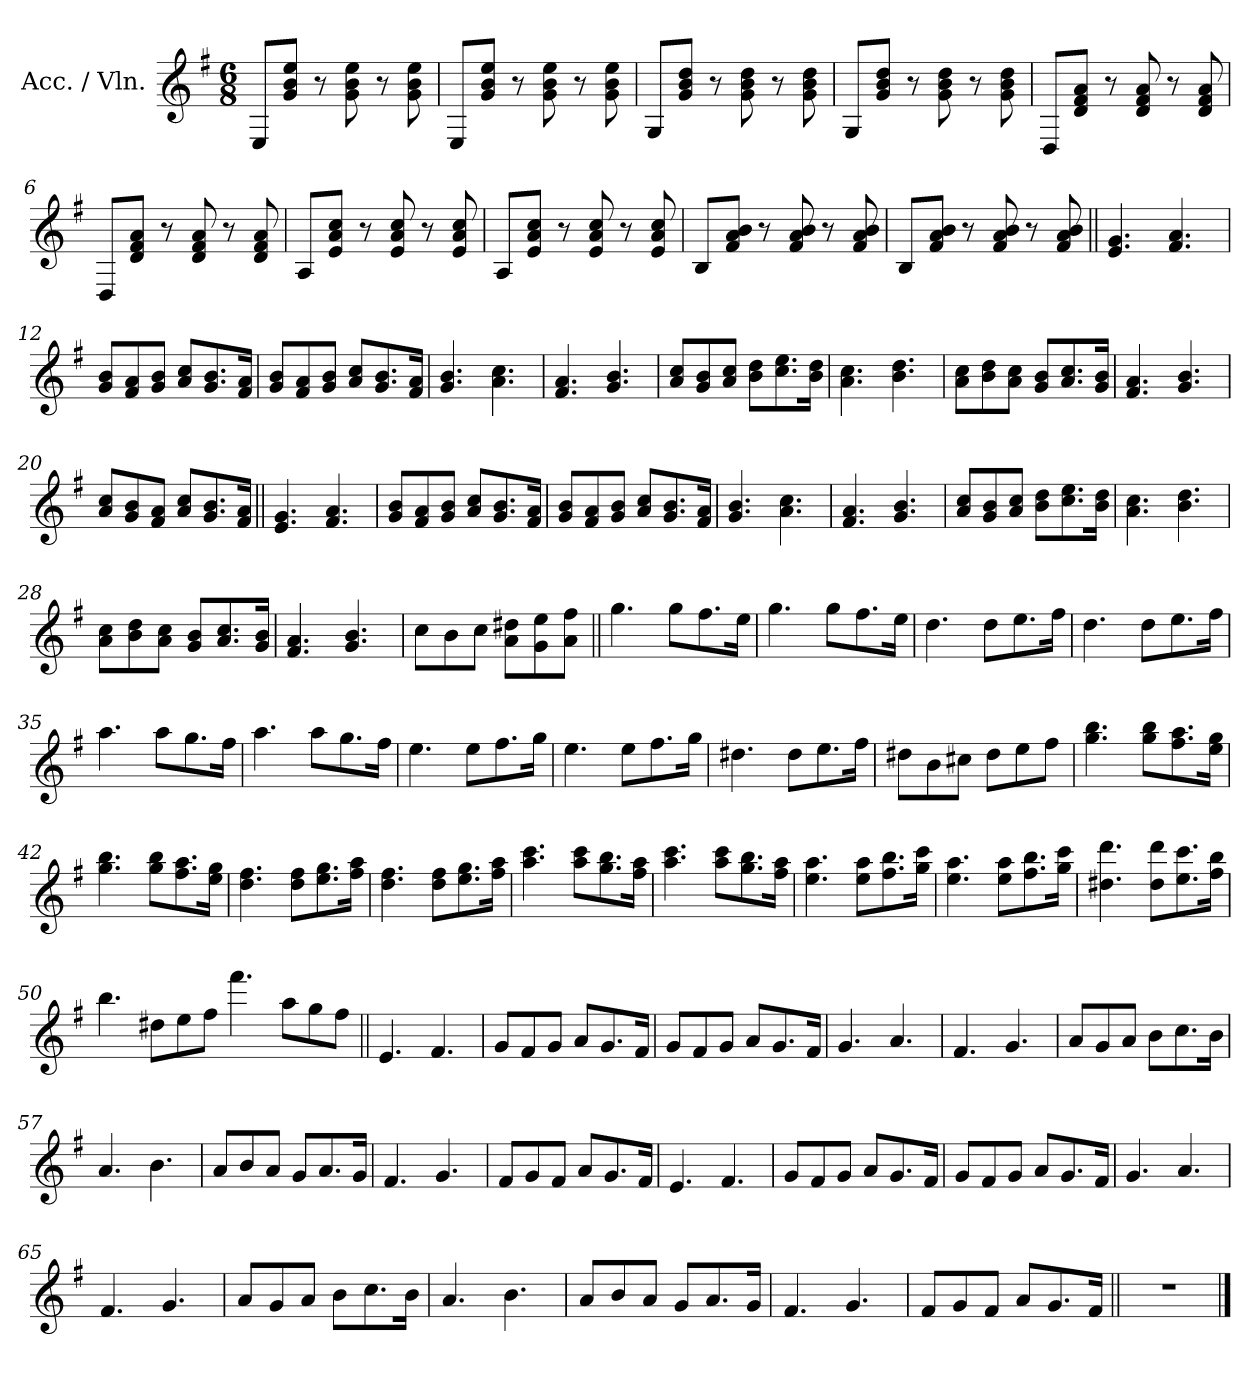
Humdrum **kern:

**kern
*part1
*staff1
*I"Acc. / Vln.
*I'Acc.
*clefG2
*k[f#]
*M6/8
*MM130
=1
8E!L
8g! 8b! 8ee!J
8r
8g! 8b! 8ee!
8r
8g! 8b! 8ee!
=2
8E!L
8g! 8b! 8ee!J
8r
8g! 8b! 8ee!
8r
8g! 8b! 8ee!
=3
8G!L
8g! 8b! 8dd!J
8r
8g! 8b! 8dd!
8r
8g! 8b! 8dd!
=4
8G!L
8g! 8b! 8dd!J
8r
8g! 8b! 8dd!
8r
8g! 8b! 8dd!
=5
8D!L
8d! 8f#! 8a!J
8r
8d! 8f#! 8a!
8r
8d! 8f#! 8a!
=6
8D!L
8d! 8f#! 8a!J
8r
8d! 8f#! 8a!
8r
8d! 8f#! 8a!
=7
8A!L
8e! 8a! 8cc!J
8r
8e! 8a! 8cc!
8r
8e! 8a! 8cc!
=8
8A!L
8e! 8a! 8cc!J
8r
8e! 8a! 8cc!
8r
8e! 8a! 8cc!
=9
8B!L
8f#! 8a! 8b!J
8r
8f#! 8a! 8b!
8r
8f#! 8a! 8b!
=10
8B!L
8f#! 8a! 8b!J
8r
8f#! 8a! 8b!
8r
8f#! 8a! 8b!
=11||
4.e 4.g
4.f# 4.a
=12
8g 8bL
8f# 8a
8g 8bJ
8a 8ccL
8.g 8.b
16f# 16aJk
=13
8g 8bL
8f# 8a
8g 8bJ
8a 8ccL
8.g 8.b
16f# 16aJk
=14
4.g 4.b
4.a 4.cc
=15
4.f# 4.a
4.g 4.b
=16
8a 8ccL
8g 8b
8a 8ccJ
8b 8ddL
8.cc 8.ee
16b 16ddJk
=17
4.a 4.cc
4.b 4.dd
=18
8a 8ccL
8b 8dd
8a 8ccJ
8g 8bL
8.a 8.cc
16g 16bJk
=19
4.f# 4.a
4.g 4.b
=20
8a 8ccL
8g 8b
8f# 8aJ
8a 8ccL
8.g 8.b
16f# 16aJk
=21||
4.e 4.g
4.f# 4.a
=22
8g 8bL
8f# 8a
8g 8bJ
8a 8ccL
8.g 8.b
16f# 16aJk
=23
8g 8bL
8f# 8a
8g 8bJ
8a 8ccL
8.g 8.b
16f# 16aJk
=24
4.g 4.b
4.a 4.cc
=25
4.f# 4.a
4.g 4.b
=26
8a 8ccL
8g 8b
8a 8ccJ
8b 8ddL
8.cc 8.ee
16b 16ddJk
=27
4.a 4.cc
4.b 4.dd
=28
8a 8ccL
8b 8dd
8a 8ccJ
8g 8bL
8.a 8.cc
16g 16bJk
=29
4.f# 4.a
4.g 4.b
=30
8ccL
8b
8ccJ
8a! 8dd#XL
8g! 8ee
8a! 8ff#J
=31||
4.gg
8ggL
8.ff#
16eeJk
=32
4.gg
8ggL
8.ff#
16eeJk
=33
4.dd
8ddL
8.ee
16ff#Jk
=34
4.dd
8ddL
8.ee
16ff#Jk
=35
4.aa
8aaL
8.gg
16ff#Jk
=36
4.aa
8aaL
8.gg
16ff#Jk
=37
4.ee
8eeL
8.ff#
16ggJk
=38
4.ee
8eeL
8.ff#
16ggJk
=39
4.dd#X
8dd#L
8.ee
16ff#Jk
=40
8dd#XL
8b
8cc#XJ
8dd#L
8ee
8ff#J
=41
4.gg 4.bb
8gg 8bbL
8.ff# 8.aa
16ee 16ggJk
=42
4.gg 4.bb
8gg 8bbL
8.ff# 8.aa
16ee 16ggJk
=43
4.dd 4.ff#
8dd 8ff#L
8.ee 8.gg
16ff# 16aaJk
=44
4.dd 4.ff#
8dd 8ff#L
8.ee 8.gg
16ff# 16aaJk
=45
4.aa 4.ccc
8aa 8cccL
8.gg 8.bb
16ff# 16aaJk
=46
4.aa 4.ccc
8aa 8cccL
8.gg 8.bb
16ff# 16aaJk
=47
4.ee 4.aa
8ee 8aaL
8.ff# 8.bb
16gg 16cccJk
=48
4.ee 4.aa
8ee 8aaL
8.ff# 8.bb
16gg 16cccJk
=49
4.dd#X 4.ddd
8dd# 8dddL
8.ee 8.ccc
16ff# 16bbJk
=50
4.bb
8dd#XL
8ee
8ff#J
4.fff#
8aaL
8gg
8ff#J
=51||
4.e
4.f#
=52
8gL
8f#
8gJ
8aL
8.g
16f#Jk
=53
8gL
8f#
8gJ
8aL
8.g
16f#Jk
=54
4.g
4.a
=55
4.f#
4.g
=56
8aL
8g
8aJ
8bL
8.cc
16bJk
=57
4.a
4.b
=58
8aL
8b
8aJ
8gL
8.a
16gJk
=59
4.f#
4.g
=60
8f#L
8g
8f#J
8aL
8.g
16f#Jk
=61
4.e
4.f#
=62
8gL
8f#
8gJ
8aL
8.g
16f#Jk
=63
8gL
8f#
8gJ
8aL
8.g
16f#Jk
=64
4.g
4.a
=65
4.f#
4.g
=66
8aL
8g
8aJ
8bL
8.cc
16bJk
=67
4.a
4.b
=68
8aL
8b
8aJ
8gL
8.a
16gJk
=69
4.f#
4.g
=70
8f#L
8g
8f#J
8aL
8.g
16f#Jk
=71||
2.r
==
*-
